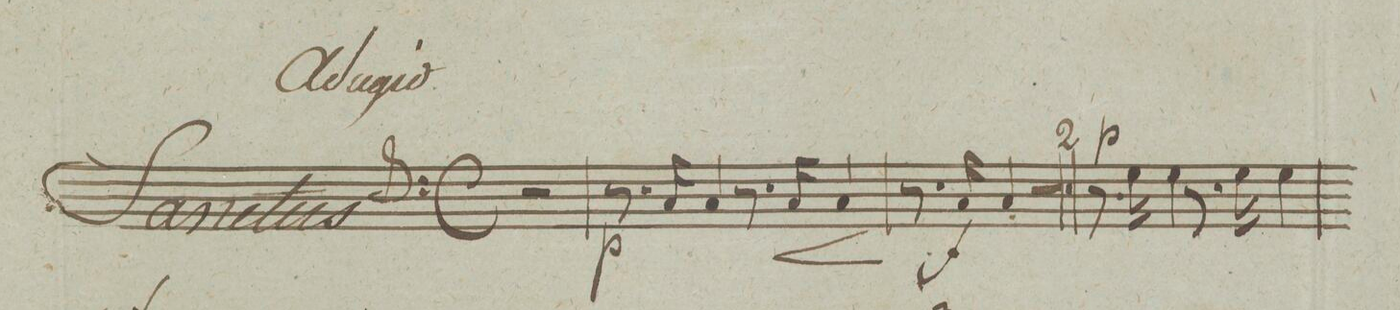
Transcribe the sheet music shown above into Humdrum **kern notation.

**kern	**dynam
*I"Fagotto Secondo	*
*clefF4	*
*k[]	*
*met(c)	*
*M4/4	*
*	*below
1r	.
=2	=2
8.r	.
16C/	p
4C/	.
8.r	<
16C/	.
4C/	[[
=3	=3
8.r	.
16C/	f
4C/	.
2r	.
=4	=4
0r	.
=5	=5
=6	=6
8.r	.
16G\	p
4G\	<
8.r	.
16G\	.
4G\	[[
=7	=7
*-	*-
